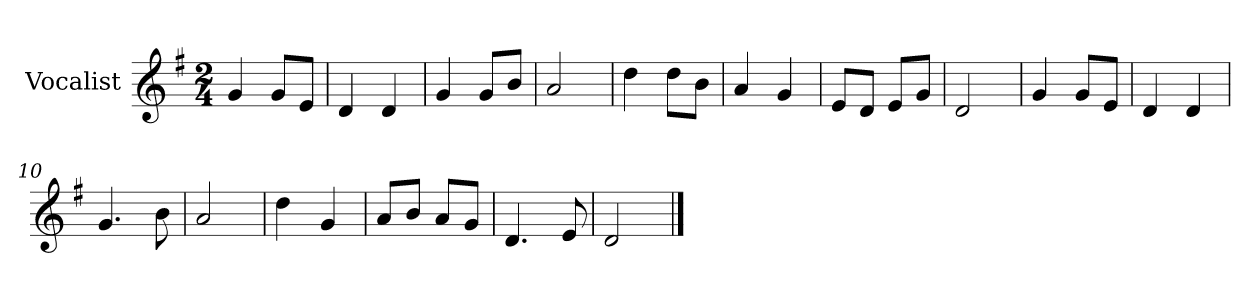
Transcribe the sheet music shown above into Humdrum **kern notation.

**kern
*part1
*staff1
*I"Vocalist
*k[f#]
*G:
*M2/4
=
4g
8gL
8eJ
=1
4d
4d
=2
4g
8gL
8bJ
=3
2a
=4
4dd
8ddL
8bJ
=5
4a
4g
=6
8eL
8dJ
8eL
8gJ
=7
2d
=8
4g
8gL
8eJ
=9
4d
4d
=10
4.g
8b
=11
2a
=12
4dd
4g
=13
8aL
8bJ
8aL
8gJ
=14
4.d
8e
=15
2d
==
*-
